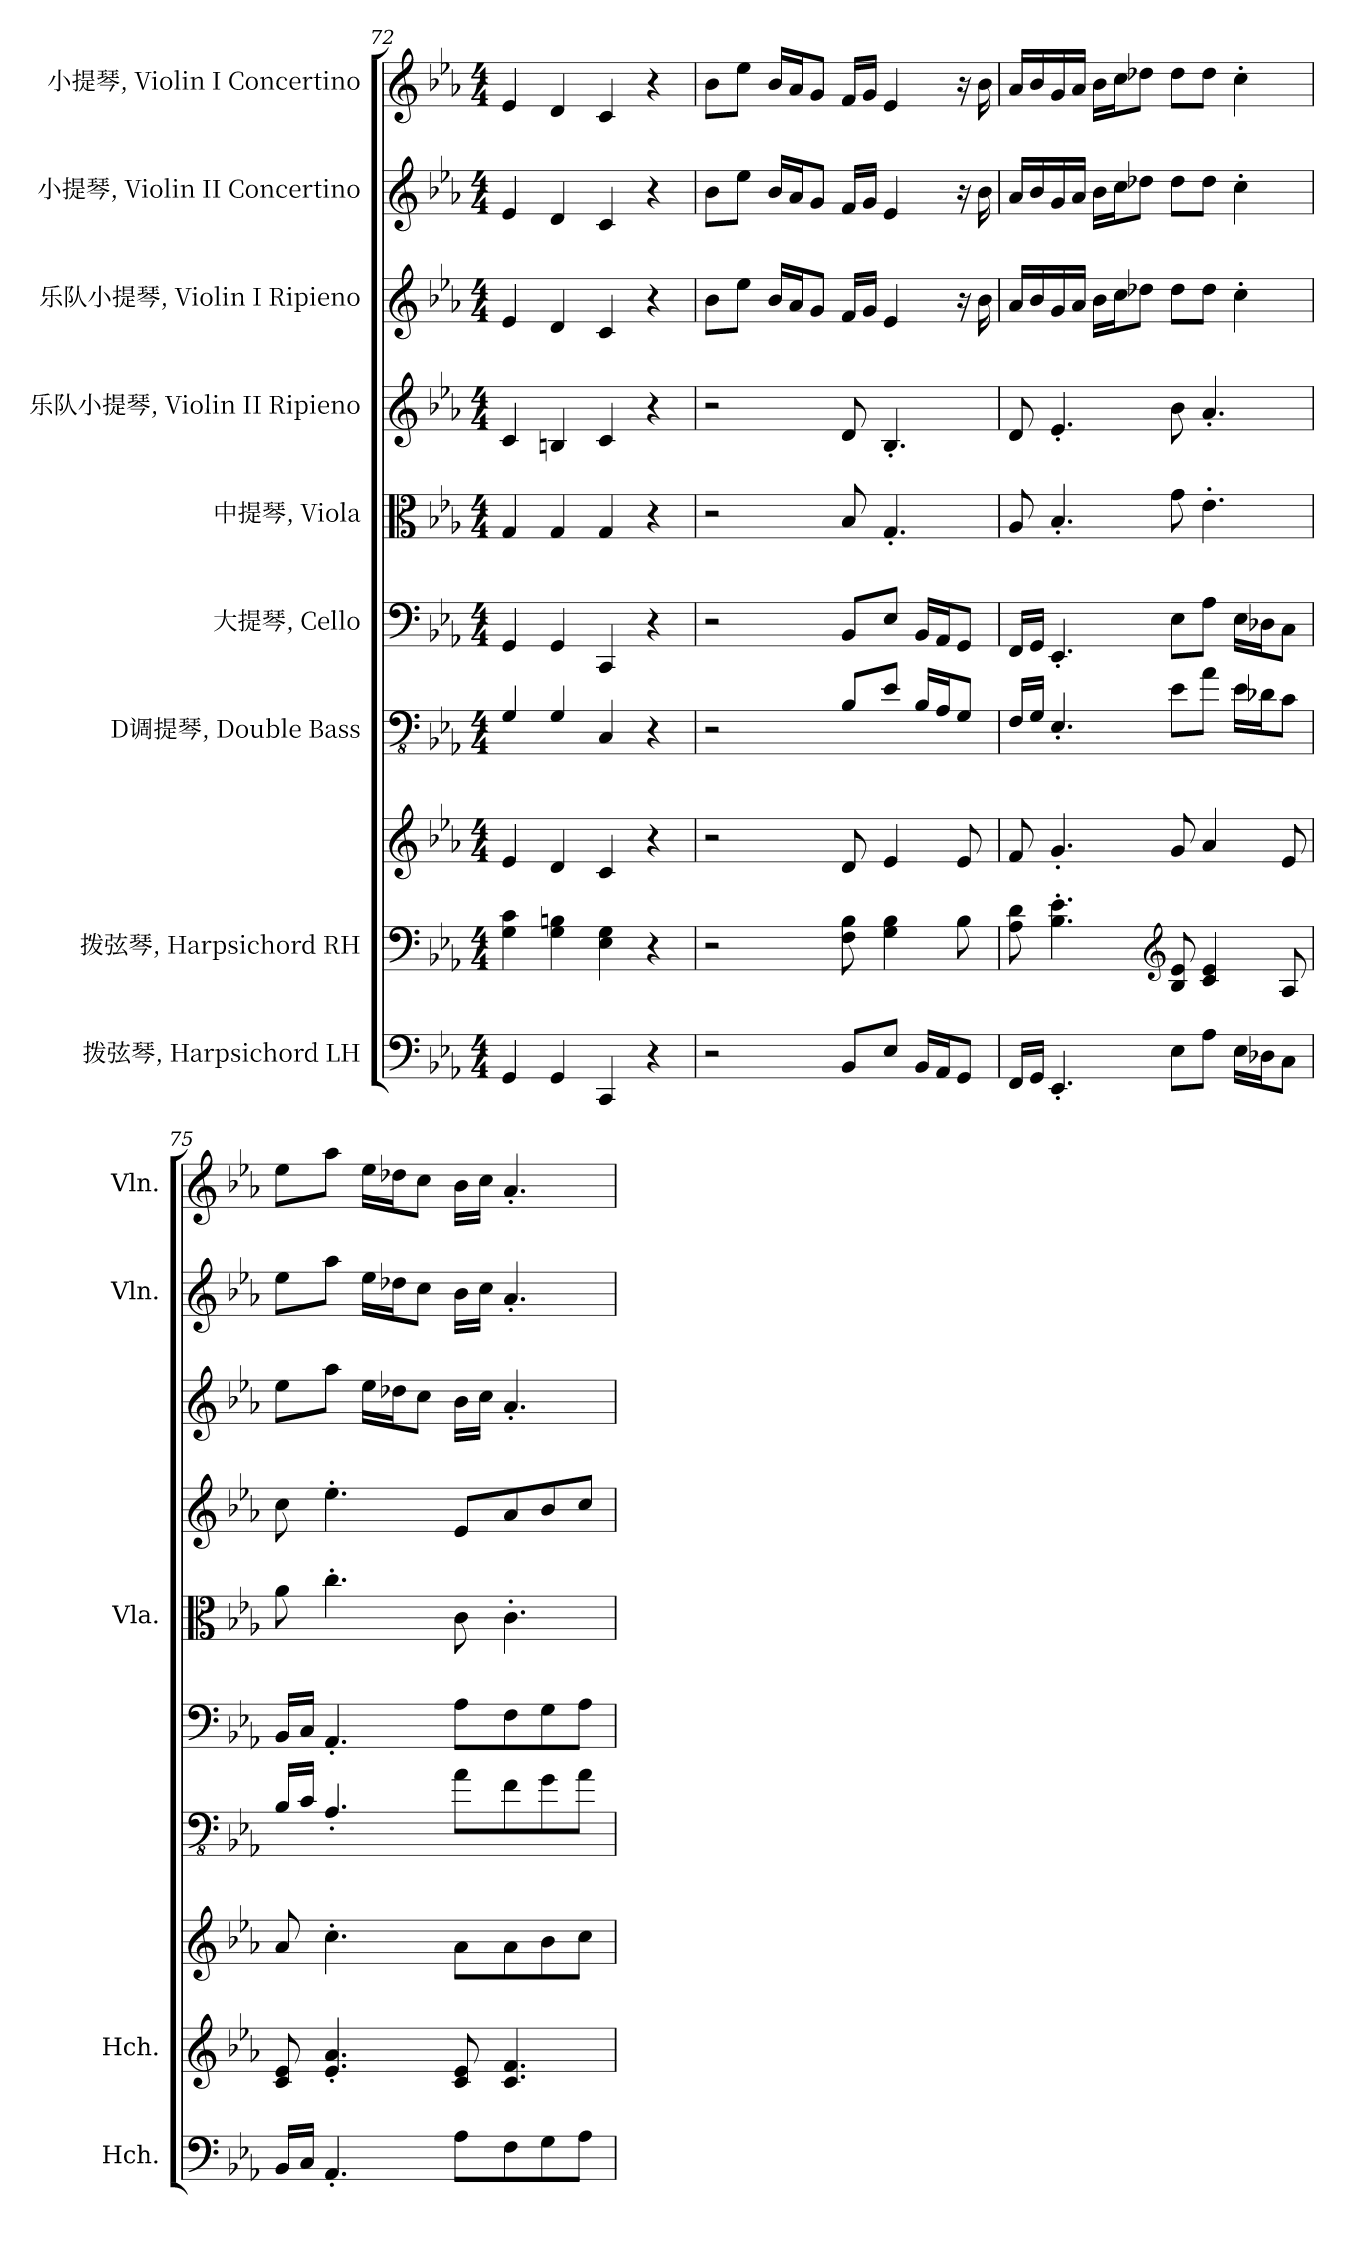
**kern	**kern	**kern	**kern	**kern	**kern	**kern	**kern	**kern	**kern
*part9	*part8	*part8	*part7	*part6	*part5	*part4	*part3	*part2	*part1
*staff10	*staff9	*staff8	*staff7	*staff6	*staff5	*staff4	*staff3	*staff2	*staff1
*I"拨弦琴, Harpsichord LH	*I"拨弦琴, Harpsichord RH	*	*I"D调提琴, Double Bass	*I"大提琴, Cello	*I"中提琴, Viola	*I"乐队小提琴, Violin II Ripieno	*I"乐队小提琴, Violin I Ripieno	*I"小提琴, Violin II Concertino	*I"小提琴, Violin I Concertino
*I'Hch.	*I'Hch.	*	*	*	*I'Vla.	*	*	*I'Vln.	*I'Vln.
*clefF4	*clefF4	*clefG2	*clefFv4	*clefF4	*clefC3	*clefG2	*clefG2	*clefG2	*clefG2
*	*	*	*ITrd7c12	*	*	*	*	*	*
*k[b-e-a-]	*k[b-e-a-]	*k[b-e-a-]	*k[b-e-a-]	*k[b-e-a-]	*k[b-e-a-]	*k[b-e-a-]	*k[b-e-a-]	*k[b-e-a-]	*k[b-e-a-]
*M4/4	*M4/4	*M4/4	*M4/4	*M4/4	*M4/4	*M4/4	*M4/4	*M4/4	*M4/4
=72	=72	=72	=72	=72	=72	=72	=72	=72	=72
4GG/	4G\ 4c\	4e-/	4GGG/	4GG/	4G/	4c/	4e-/	4e-/	4e-/
4GG/	4G\ 4Bn\	4d/	4GGG/	4GG/	4G/	4Bn/	4d/	4d/	4d/
4CC/	4E-\ 4G\	4c/	4CCC/	4CC/	4G/	4c/	4c/	4c/	4c/
4r	4r	4r	4r	4r	4r	4r	4r	4r	4r
=73	=73	=73	=73	=73	=73	=73	=73	=73	=73
2r	2r	2r	2r	2r	2r	2r	8b-\L	8b-\L	8b-\L
.	.	.	.	.	.	.	8ee-\J	8ee-\J	8ee-\J
.	.	.	.	.	.	.	16b-/LL	16b-/LL	16b-/LL
.	.	.	.	.	.	.	16a-/J	16a-/J	16a-/J
.	.	.	.	.	.	.	8g/J	8g/J	8g/J
8BB-/L	8F\ 8B-\	8d/	8BBB-/L	8BB-/L	8B-/	8d/	16f/LL	16f/LL	16f/LL
.	.	.	.	.	.	.	16g/JJ	16g/JJ	16g/JJ
8E-/J	4G\ 4B-\	4e-/	8EE-/J	8E-/J	4.G'/	4.B-'/	4e-/	4e-/	4e-/
16BB-/LL	.	.	16BBB-/LL	16BB-/LL	.	.	.	.	.
16AA-/J	.	.	16AAA-/J	16AA-/J	.	.	.	.	.
8GG/J	8B-\	8e-/	8GGG/J	8GG/J	.	.	16r	16r	16r
.	.	.	.	.	.	.	16b-\	16b-\	16b-\
!!LO:PB:g=z
=74	=74	=74	=74	=74	=74	=74	=74	=74	=74
16FF/LL	8A-\ 8d\	8f/	16FFF/LL	16FF/LL	8A-/	8d/	16a-/LL	16a-/LL	16a-/LL
16GG/JJ	.	.	16GGG/JJ	16GG/JJ	.	.	16b-/	16b-/	16b-/
4.EE-'/	4.B-\' 4.e-\'	4.g'/	4.EEE-'/	4.EE-'/	4.B-'/	4.e-'/	16g/	16g/	16g/
.	.	.	.	.	.	.	16a-/JJ	16a-/JJ	16a-/JJ
.	.	.	.	.	.	.	16b-\LL	16b-\LL	16b-\LL
.	.	.	.	.	.	.	16cc\J	16cc\J	16cc\J
.	.	.	.	.	.	.	8dd-X\J	8dd-X\J	8dd-X\J
*	*clefG2	*	*	*	*	*	*	*	*
8E-\L	8B-/ 8e-/	8g/	8EE-\L	8E-\L	8g\	8b-\	8dd-\L	8dd-\L	8dd-\L
8A-\J	4c/ 4e-/	4a-/	8AA-\J	8A-\J	4.e-'\	4.a-'/	8dd-\J	8dd-\J	8dd-\J
16E-\LL	.	.	16EE-\LL	16E-\LL	.	.	4cc'\	4cc'\	4cc'\
16D-X\J	.	.	16DD-X\J	16D-X\J	.	.	.	.	.
8C\J	8A-/	8e-/	8CC\J	8C\J	.	.	.	.	.
=75	=75	=75	=75	=75	=75	=75	=75	=75	=75
16BB-/LL	8c/ 8e-/	8a-/	16BBB-/LL	16BB-/LL	8a-\	8cc\	8ee-\L	8ee-\L	8ee-\L
16C/JJ	.	.	16CC/JJ	16C/JJ	.	.	.	.	.
4.AA-'/	4.e-/' 4.a-/'	4.cc'\	4.AAA-'/	4.AA-'/	4.cc'\	4.ee-'\	8aa-\J	8aa-\J	8aa-\J
.	.	.	.	.	.	.	16ee-\LL	16ee-\LL	16ee-\LL
.	.	.	.	.	.	.	16dd-X\J	16dd-X\J	16dd-X\J
.	.	.	.	.	.	.	8cc\J	8cc\J	8cc\J
8A-\L	8c/ 8e-/	8a-\L	8AA-\L	8A-\L	8c\	8e-/L	16b-\LL	16b-\LL	16b-\LL
.	.	.	.	.	.	.	16cc\JJ	16cc\JJ	16cc\JJ
8F\	4.c/ 4.f/	8a-\	8FF\	8F\	4.c'\	8a-/	4.a-'/	4.a-'/	4.a-'/
8G\	.	8b-\	8GG\	8G\	.	8b-/	.	.	.
8A-\J	.	8cc\J	8AA-\J	8A-\J	.	8cc/J	.	.	.
=	=	=	=	=	=	=	=	=	=
*-	*-	*-	*-	*-	*-	*-	*-	*-	*-
